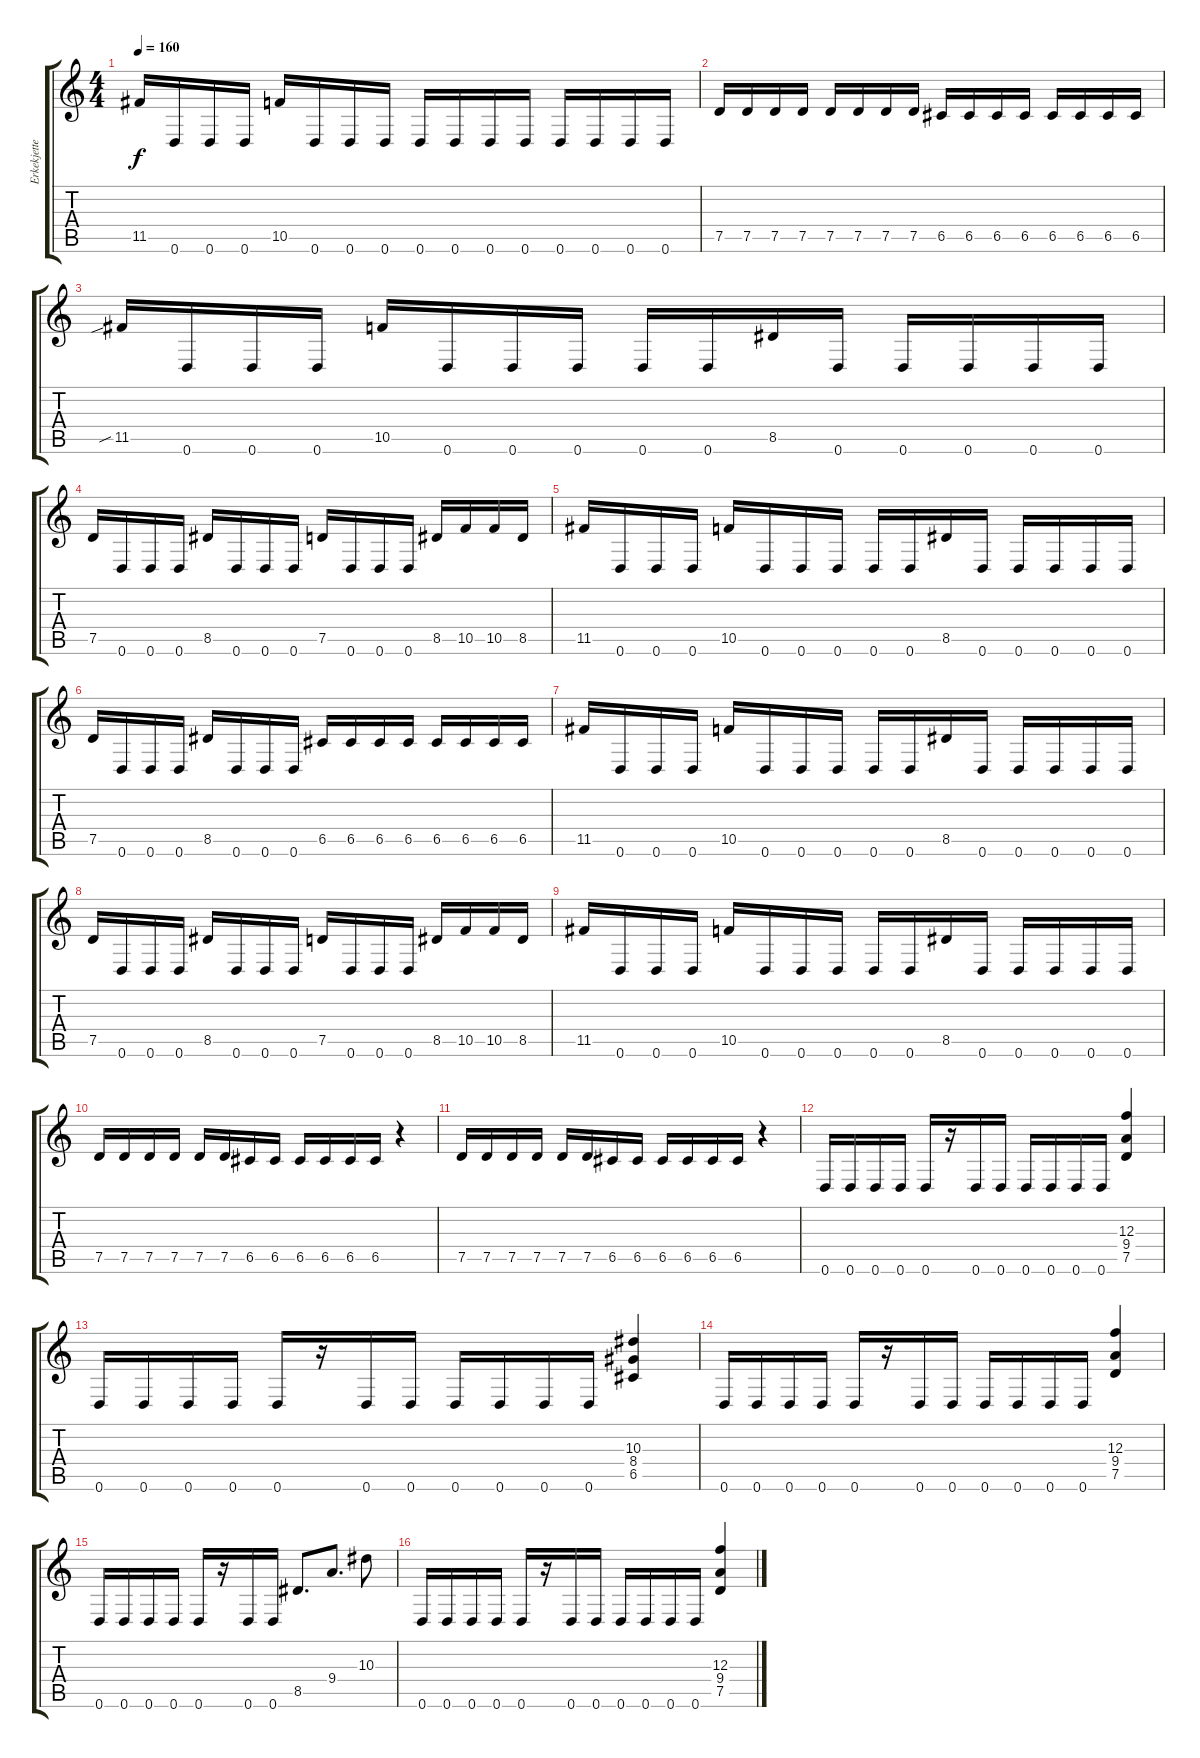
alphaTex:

\track ("Erkekjetter Silenoz" "Erkekjette") {instrument distortionguitar}
\staff {score tabs}
\tuning (D4 A3 F3 C3 G2 D2) {hide}
\ts (4 4)
\tempo 160
\clef g2
\ks c
11.5.16{dy f} 0.6.16 0.6.16 0.6.16 10.5.16 0.6.16 0.6.16 0.6.16 0.6.16 0.6.16 0.6.16 0.6.16 0.6.16 0.6.16 0.6.16 0.6.16 |
7.5.16 7.5.16 7.5.16 7.5.16 7.5.16 7.5.16 7.5.16 7.5.16 6.5.16 6.5.16 6.5.16 6.5.16 6.5.16 6.5.16 6.5.16 6.5.16 |
11.5{sib}.16 0.6.16 0.6.16 0.6.16 10.5.16 0.6.16 0.6.16 0.6.16 0.6.16 0.6.16 8.5.16 0.6.16 0.6.16 0.6.16 0.6.16 0.6.16 |
7.5.16 0.6.16 0.6.16 0.6.16 8.5.16 0.6.16 0.6.16 0.6.16 7.5.16 0.6.16 0.6.16 0.6.16 8.5.16 10.5.16 10.5.16 8.5.16 |
11.5.16 0.6.16 0.6.16 0.6.16 10.5.16 0.6.16 0.6.16 0.6.16 0.6.16 0.6.16 8.5.16 0.6.16 0.6.16 0.6.16 0.6.16 0.6.16 |
7.5.16 0.6.16 0.6.16 0.6.16 8.5.16 0.6.16 0.6.16 0.6.16 6.5.16 6.5.16 6.5.16 6.5.16 6.5.16 6.5.16 6.5.16 6.5.16 |
11.5.16 0.6.16 0.6.16 0.6.16 10.5.16 0.6.16 0.6.16 0.6.16 0.6.16 0.6.16 8.5.16 0.6.16 0.6.16 0.6.16 0.6.16 0.6.16 |
7.5.16 0.6.16 0.6.16 0.6.16 8.5.16 0.6.16 0.6.16 0.6.16 7.5.16 0.6.16 0.6.16 0.6.16 8.5.16 10.5.16 10.5.16 8.5.16 |
11.5.16 0.6.16 0.6.16 0.6.16 10.5.16 0.6.16 0.6.16 0.6.16 0.6.16 0.6.16 8.5.16 0.6.16 0.6.16 0.6.16 0.6.16 0.6.16 |
7.5.16 7.5.16 7.5.16 7.5.16 7.5.16 7.5.16 6.5.16 6.5.16 6.5.16 6.5.16 6.5.16 6.5.16 r.4 |
7.5.16 7.5.16 7.5.16 7.5.16 7.5.16 7.5.16 6.5.16 6.5.16 6.5.16 6.5.16 6.5.16 6.5.16 r.4 |
0.6.16 0.6.16 0.6.16 0.6.16 0.6.16 r.16 0.6.16 0.6.16 0.6.16 0.6.16 0.6.16 0.6.16 (12.3 9.4 7.5).4 |
0.6.16 0.6.16 0.6.16 0.6.16 0.6.16 r.16 0.6.16 0.6.16 0.6.16 0.6.16 0.6.16 0.6.16 (10.3 8.4 6.5).4 |
0.6.16 0.6.16 0.6.16 0.6.16 0.6.16 r.16 0.6.16 0.6.16 0.6.16 0.6.16 0.6.16 0.6.16 (12.3 9.4 7.5).4 |
0.6.16 0.6.16 0.6.16 0.6.16 0.6.16 r.16 0.6.16 0.6.16 8.5.8{d} 9.4.8{d} 10.3.8 |
0.6.16 0.6.16 0.6.16 0.6.16 0.6.16 r.16 0.6.16 0.6.16 0.6.16 0.6.16 0.6.16 0.6.16 (12.3 9.4 7.5).4
